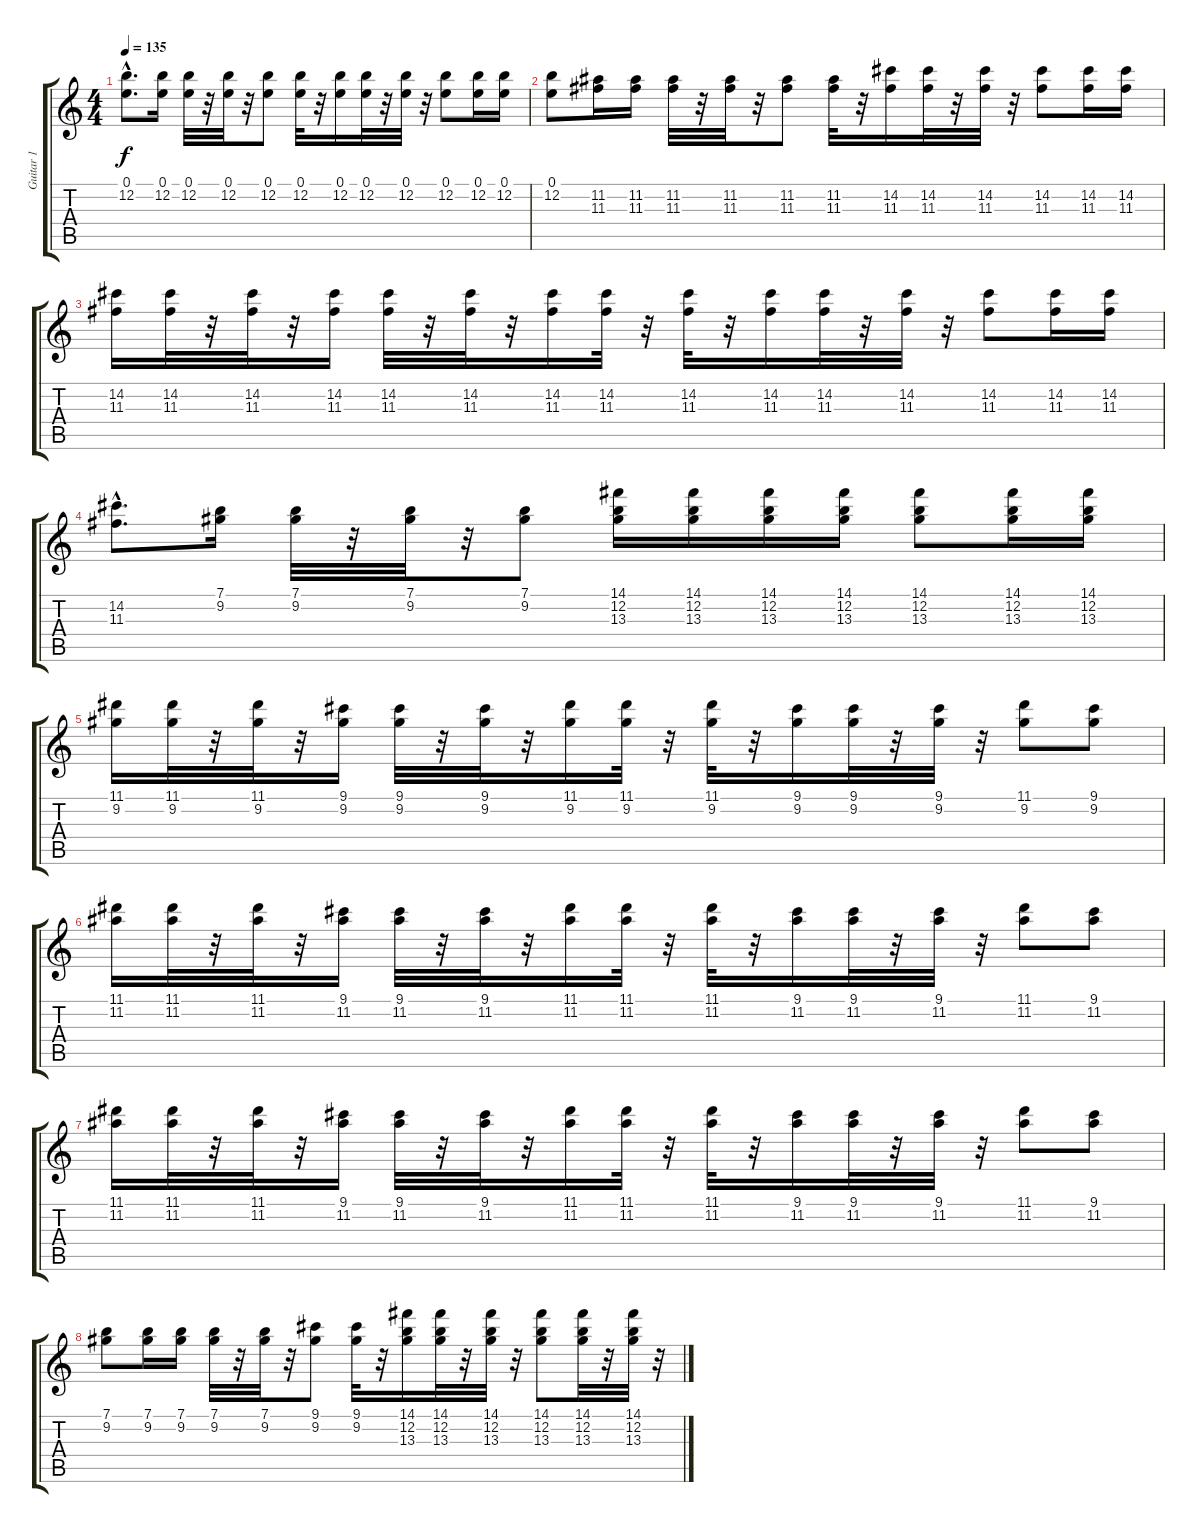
\track ("Guitar 1" "Guitar 1") {instrument overdrivenguitar}
\staff {score tabs}
\tuning (E4 B3 G3 D3 A2 E2) {hide}
\ts (4 4)
\tempo 135
\clef g2
\ks c
(0.1{hac} 12.2{hac}).8{d dy f} (0.1 12.2).16 (0.1 12.2).32 r.32 (0.1 12.2).32 r.32 (0.1 12.2).8 (0.1 12.2).32 r.32 (0.1 12.2).16 (0.1 12.2).32 r.32 (0.1 12.2).32 r.32 (0.1 12.2).8 (0.1 12.2).16 (0.1 12.2).16 |
(0.1 12.2).8 (11.2 11.3).16 (11.2 11.3).16 (11.2 11.3).32 r.32 (11.2 11.3).32 r.32 (11.2 11.3).8 (11.2 11.3).32 r.32 (14.2 11.3).16 (14.2 11.3).32 r.32 (14.2 11.3).32 r.32 (14.2 11.3).8 (14.2 11.3).16 (14.2 11.3).16 |
(14.2 11.3).16 (14.2 11.3).32 r.32 (14.2 11.3).32 r.32 (14.2 11.3).16 (14.2 11.3).32 r.32 (14.2 11.3).32 r.32 (14.2 11.3).16 (14.2 11.3).32 r.32 (14.2 11.3).32 r.32 (14.2 11.3).16 (14.2 11.3).32 r.32 (14.2 11.3).32 r.32 (14.2 11.3).8 (14.2 11.3).16 (14.2 11.3).16 |
(14.2{hac} 11.3{hac}).8{d} (7.1 9.2).16 (7.1 9.2).32 r.32 (7.1 9.2).32 r.32 (7.1 9.2).8 (14.1 12.2 13.3).16 (14.1 12.2 13.3).16 (14.1 12.2 13.3).16 (14.1 12.2 13.3).16 (14.1 12.2 13.3).8 (14.1 12.2 13.3).16 (14.1 12.2 13.3).16 |
(11.1 9.2).16 (11.1 9.2).32 r.32 (11.1 9.2).32 r.32 (9.1 9.2).16 (9.1 9.2).32 r.32 (9.1 9.2).32 r.32 (11.1 9.2).16 (11.1 9.2).32 r.32 (11.1 9.2).32 r.32 (9.1 9.2).16 (9.1 9.2).32 r.32 (9.1 9.2).32 r.32 (11.1 9.2).8 (9.1 9.2).8 |
(11.1 11.2).16 (11.1 11.2).32 r.32 (11.1 11.2).32 r.32 (9.1 11.2).16 (9.1 11.2).32 r.32 (9.1 11.2).32 r.32 (11.1 11.2).16 (11.1 11.2).32 r.32 (11.1 11.2).32 r.32 (9.1 11.2).16 (9.1 11.2).32 r.32 (9.1 11.2).32 r.32 (11.1 11.2).8 (9.1 11.2).8 |
(11.1 11.2).16 (11.1 11.2).32 r.32 (11.1 11.2).32 r.32 (9.1 11.2).16 (9.1 11.2).32 r.32 (9.1 11.2).32 r.32 (11.1 11.2).16 (11.1 11.2).32 r.32 (11.1 11.2).32 r.32 (9.1 11.2).16 (9.1 11.2).32 r.32 (9.1 11.2).32 r.32 (11.1 11.2).8 (9.1 11.2).8 |
(7.1 9.2).8 (7.1 9.2).16 (7.1 9.2).16 (7.1 9.2).32 r.32 (7.1 9.2).32 r.32 (9.1 9.2).8 (9.1 9.2).32 r.32 (14.1 12.2 13.3).16 (14.1 12.2 13.3).32 r.32 (14.1 12.2 13.3).32 r.32 (14.1 12.2 13.3).8 (14.1 12.2 13.3).32 r.32 (14.1 12.2 13.3).32 r.32
